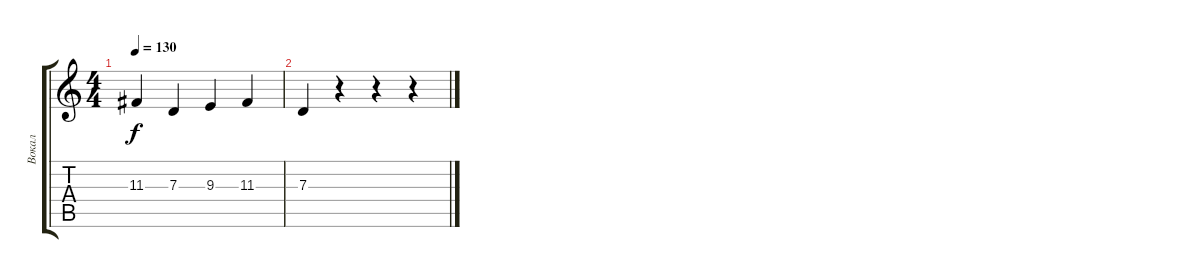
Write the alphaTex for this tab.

\track ("Вокал" "Вокал") {instrument baritonesax}
\staff {score tabs}
\tuning (E4 B3 G3 D3 A2 E2) {hide}
\ts (4 4)
\tempo 130
\clef g2
\ks c
11.3.4{dy f} 7.3.4 9.3.4 11.3.4 |
7.3.4 r.4 r.4 r.4
